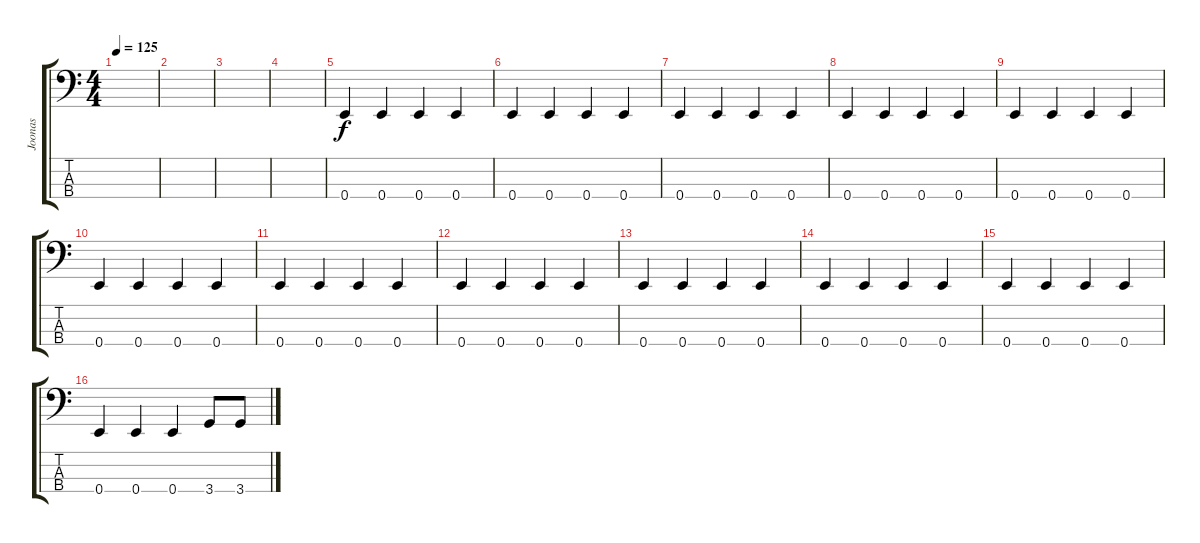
\track ("Joonas" "Joonas") {instrument electricbasspick}
\staff {score tabs}
\tuning (G2 D2 A1 E1) {hide}
\ts (4 4)
\tempo 125
\clef f4
\ks c
|
|
|
|
0.4.4 0.4.4 0.4.4 0.4.4 |
0.4.4 0.4.4 0.4.4 0.4.4 |
0.4.4 0.4.4 0.4.4 0.4.4 |
0.4.4 0.4.4 0.4.4 0.4.4 |
0.4.4 0.4.4 0.4.4 0.4.4 |
0.4.4 0.4.4 0.4.4 0.4.4 |
0.4.4 0.4.4 0.4.4 0.4.4 |
0.4.4 0.4.4 0.4.4 0.4.4 |
0.4.4 0.4.4 0.4.4 0.4.4 |
0.4.4 0.4.4 0.4.4 0.4.4 |
0.4.4 0.4.4 0.4.4 0.4.4 |
0.4.4 0.4.4 0.4.4 3.4.8 3.4.8
